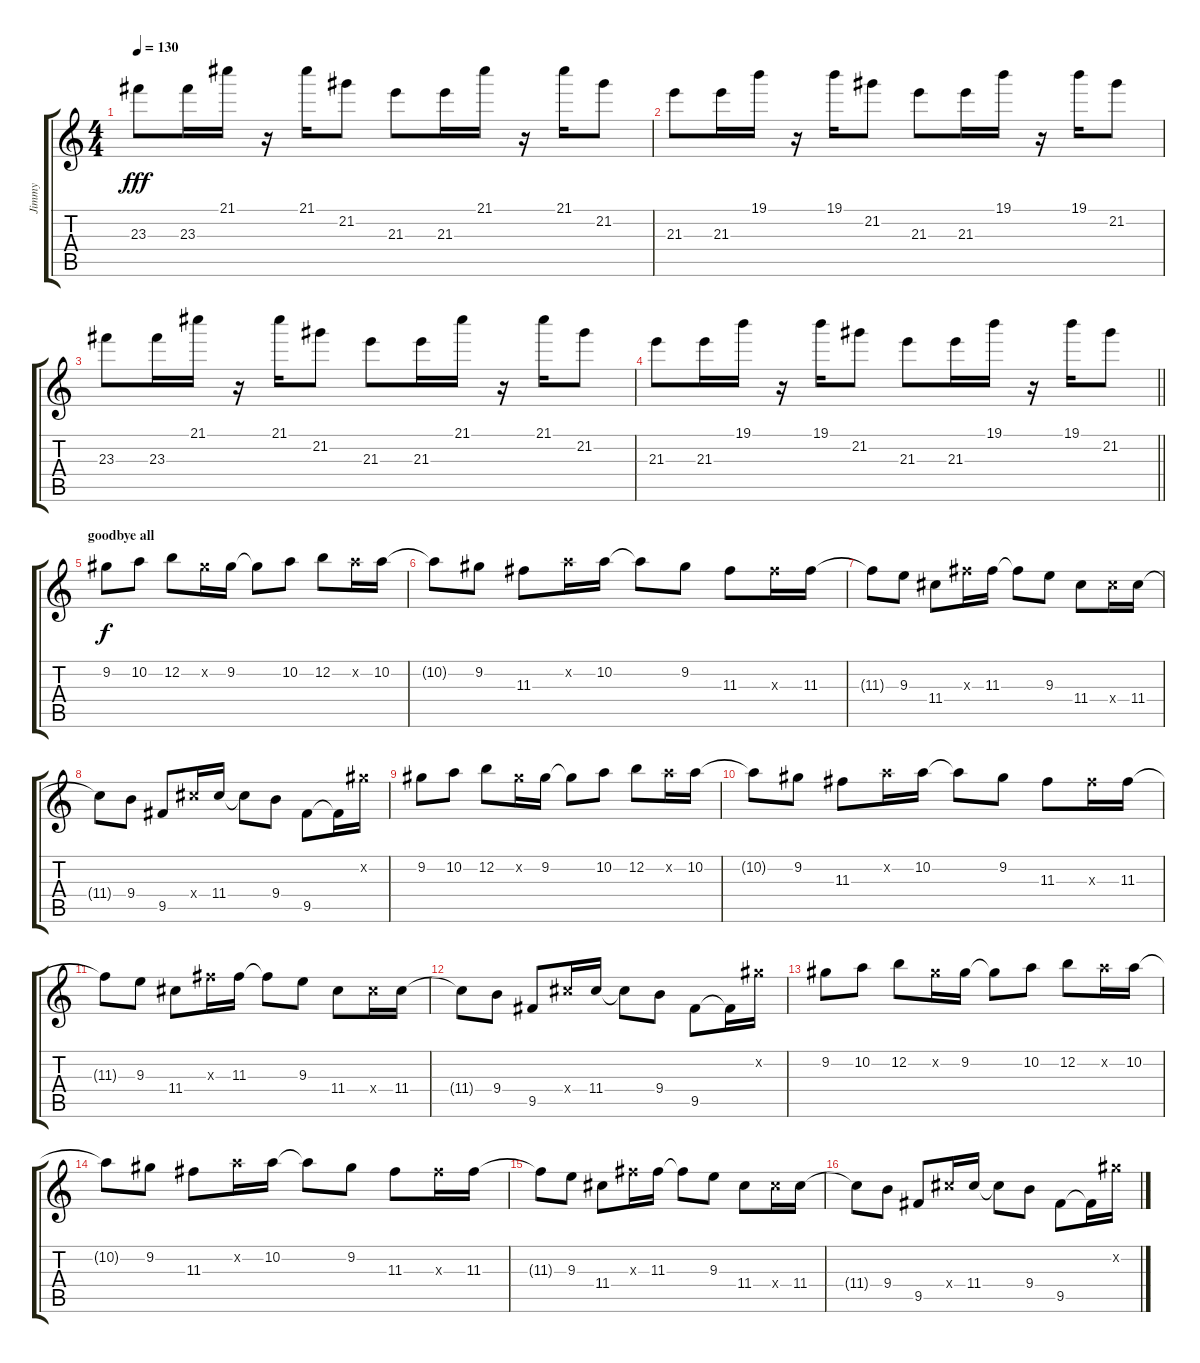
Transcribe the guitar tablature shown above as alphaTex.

\track ("Jimmy" "Jimmy") {instrument electricguitarclean}
\staff {score tabs}
\tuning (E4 B3 G3 D3 A2 E2) {hide}
\ts (4 4)
\tempo 130
\clef g2
\ks c
23.3.8{dy fff} 23.3.16 21.1.16 r.16 21.1.16 21.2.8 21.3.8 21.3.16 21.1.16 r.16 21.1.16 21.2.8 |
21.3.8 21.3.16 19.1.16 r.16 19.1.16 21.2.8 21.3.8 21.3.16 19.1.16 r.16 19.1.16 21.2.8 |
23.3.8 23.3.16 21.1.16 r.16 21.1.16 21.2.8 21.3.8 21.3.16 21.1.16 r.16 21.1.16 21.2.8 |
\barLineRight lightlight
21.3.8 21.3.16 19.1.16 r.16 19.1.16 21.2.8 21.3.8 21.3.16 19.1.16 r.16 19.1.16 21.2.8 |
\section ("" "goodbye all")
9.2.8{dy f} 10.2.8 12.2.8 9.2{x}.16 9.2.16 9.2{t}.8 10.2.8 12.2.8 10.2{x}.16 10.2.16 |
10.2{t}.8 9.2.8 11.3.8 10.2{x}.16 10.2.16 10.2{t}.8 9.2.8 11.3.8 11.3{x}.16 11.3.16 |
11.3{t}.8 9.3.8 11.4.8 11.3{x}.16 11.3.16 11.3{t}.8 9.3.8 11.4.8 11.4{x}.16 11.4.16 |
11.4{t}.8 9.4.8 9.5.8 11.4{x}.16 11.4.16 11.4{t}.8 9.4.8 9.5.8 9.5{t}.16 9.2{x}.16 |
9.2.8 10.2.8 12.2.8 9.2{x}.16 9.2.16 9.2{t}.8 10.2.8 12.2.8 10.2{x}.16 10.2.16 |
10.2{t}.8 9.2.8 11.3.8 10.2{x}.16 10.2.16 10.2{t}.8 9.2.8 11.3.8 11.3{x}.16 11.3.16 |
11.3{t}.8 9.3.8 11.4.8 11.3{x}.16 11.3.16 11.3{t}.8 9.3.8 11.4.8 11.4{x}.16 11.4.16 |
11.4{t}.8 9.4.8 9.5.8 11.4{x}.16 11.4.16 11.4{t}.8 9.4.8 9.5.8 9.5{t}.16 9.2{x}.16 |
9.2.8 10.2.8 12.2.8 9.2{x}.16 9.2.16 9.2{t}.8 10.2.8 12.2.8 10.2{x}.16 10.2.16 |
10.2{t}.8 9.2.8 11.3.8 10.2{x}.16 10.2.16 10.2{t}.8 9.2.8 11.3.8 11.3{x}.16 11.3.16 |
11.3{t}.8 9.3.8 11.4.8 11.3{x}.16 11.3.16 11.3{t}.8 9.3.8 11.4.8 11.4{x}.16 11.4.16 |
11.4{t}.8 9.4.8 9.5.8 11.4{x}.16 11.4.16 11.4{t}.8 9.4.8 9.5.8 9.5{t}.16 9.2{x}.16
